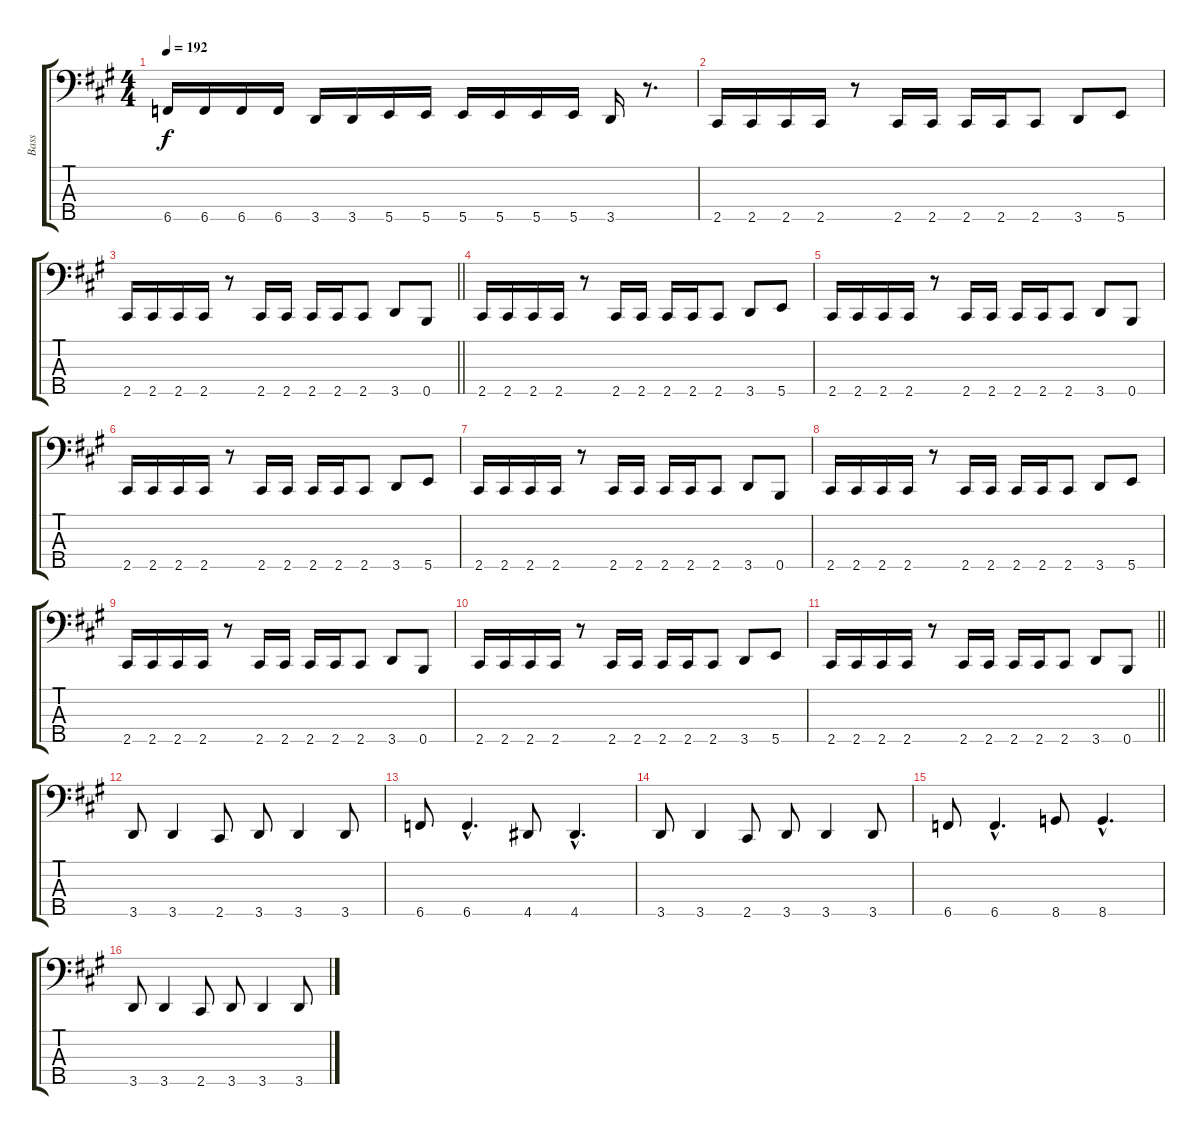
\track ("Bass" "Bass") {instrument electricbasspick}
\staff {score tabs}
\tuning (Gb2 D2 A1 E1 B0) {hide}
\ts (4 4)
\tempo 192
\clef f4
\ks f#minor
6.5.16{dy f} 6.5.16 6.5.16 6.5.16 3.5.16 3.5.16 5.5.16 5.5.16 5.5.16 5.5.16 5.5.16 5.5.16 3.5.16 r.8{d} |
2.5.16 2.5.16 2.5.16 2.5.16 r.8 2.5.16 2.5.16 2.5.16 2.5.16 2.5.8 3.5.8 5.5.8 |
\barLineRight lightlight
2.5.16 2.5.16 2.5.16 2.5.16 r.8 2.5.16 2.5.16 2.5.16 2.5.16 2.5.8 3.5.8 0.5.8 |
2.5.16 2.5.16 2.5.16 2.5.16 r.8 2.5.16 2.5.16 2.5.16 2.5.16 2.5.8 3.5.8 5.5.8 |
2.5.16 2.5.16 2.5.16 2.5.16 r.8 2.5.16 2.5.16 2.5.16 2.5.16 2.5.8 3.5.8 0.5.8 |
2.5.16 2.5.16 2.5.16 2.5.16 r.8 2.5.16 2.5.16 2.5.16 2.5.16 2.5.8 3.5.8 5.5.8 |
2.5.16 2.5.16 2.5.16 2.5.16 r.8 2.5.16 2.5.16 2.5.16 2.5.16 2.5.8 3.5.8 0.5.8 |
2.5.16 2.5.16 2.5.16 2.5.16 r.8 2.5.16 2.5.16 2.5.16 2.5.16 2.5.8 3.5.8 5.5.8 |
2.5.16 2.5.16 2.5.16 2.5.16 r.8 2.5.16 2.5.16 2.5.16 2.5.16 2.5.8 3.5.8 0.5.8 |
2.5.16 2.5.16 2.5.16 2.5.16 r.8 2.5.16 2.5.16 2.5.16 2.5.16 2.5.8 3.5.8 5.5.8 |
\barLineRight lightlight
2.5.16 2.5.16 2.5.16 2.5.16 r.8 2.5.16 2.5.16 2.5.16 2.5.16 2.5.8 3.5.8 0.5.8 |
3.5.8 3.5.4 2.5.8 3.5.8 3.5.4 3.5.8 |
6.5.8 6.5{hac}.4{d} 4.5.8 4.5{hac}.4{d} |
3.5.8 3.5.4 2.5.8 3.5.8 3.5.4 3.5.8 |
6.5.8 6.5{hac}.4{d} 8.5.8 8.5{hac}.4{d} |
3.5.8 3.5.4 2.5.8 3.5.8 3.5.4 3.5.8
